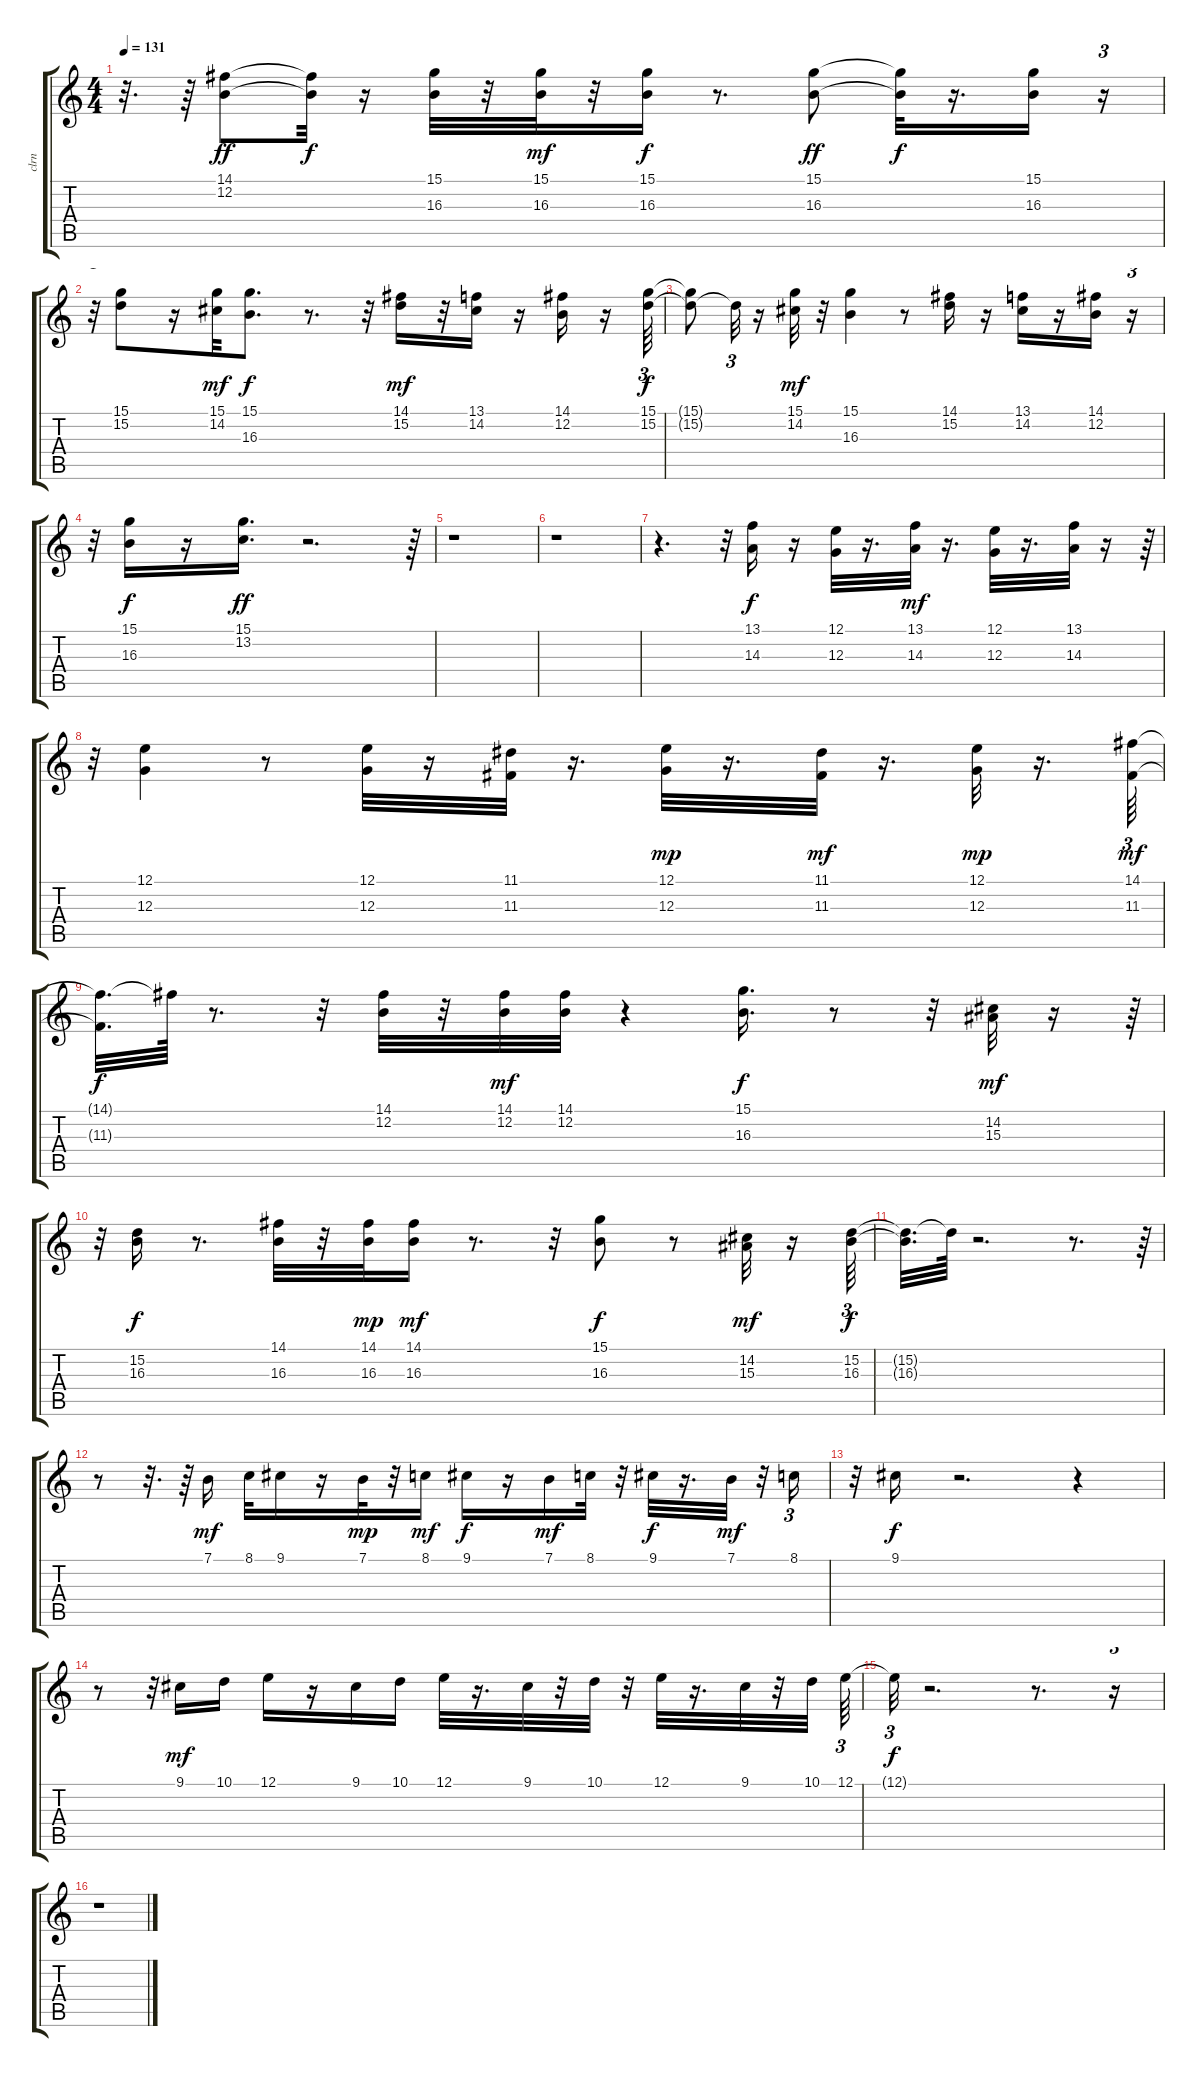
\track ("clrn" "clrn") {instrument clarinet}
\staff {score tabs}
\tuning (E4 B3 G3 D3 A2 E2) {hide}
\ts (4 4)
\tempo 131
\clef g2
\ks c
r.32{d dy f} r.64 (14.1 12.2).8{dy ff} (14.1{t} 12.2{t}).32{dy f} r.16 (15.1 16.3).32 r.32 (15.1 16.3).32{dy mf} r.32 (15.1 16.3).16{dy f} r.8{d} (15.1 16.3).8{dy ff} (15.1{t} 16.3{t}).32{dy f} r.16{d} (15.1 16.3).16 r.16{tu (3 2)} |
r.32{tu (3 2)} (15.1 15.2).8 r.16 (15.1 14.2).32{dy mf} (15.1 16.3).8{d dy f} r.8{d} r.32 (14.1 15.2).16{dy mf} r.32 (13.1 14.2).16 r.16 (14.1 12.2).16 r.16 (15.1 15.2).64{tu (3 2) dy f} |
(15.1{t} 15.2{t}).8 15.2{t}.32{tu (3 2)} r.16 (15.1 14.2).32{dy mf} r.32 (15.1 16.3).4 r.8 (14.1 15.2).16 r.16 (13.1 14.2).16 r.16 (14.1 12.2).16 r.16{tu (3 2)} |
r.32{tu (3 2)} (15.1 16.3).16{dy f} r.16 (15.1 13.2).16{d dy ff} r.2{d} r.64{tu (3 2)} |
r.1 |
r.1 |
r.4{d} r.32{tu (3 2)} (13.1 14.3).16{dy f} r.16 (12.1 12.3).32 r.16{d} (13.1 14.3).32{dy mf} r.16{d} (12.1 12.3).32 r.16{d} (13.1 14.3).32 r.16 r.64{tu (3 2)} |
r.32{tu (3 2)} (12.1 12.3).4 r.8 (12.1 12.3).32 r.16 (11.1 11.3).32 r.16{d} (12.1 12.3).32{dy mp} r.16{d} (11.1 11.3).32{dy mf} r.16{d} (12.1 12.3).32{dy mp} r.16{d} (14.1 11.3).64{tu (3 2) dy mf} |
(14.1{t} 11.3{t}).32{d dy f} 14.1{t}.64 r.8{d} r.32 (14.1 12.2).32 r.32 (14.1 12.2).32{dy mf} (14.1 12.2).32 r.4 (15.1 16.3).16{d dy f} r.8 r.32 (14.2 15.3).32{dy mf} r.16 r.64{tu (3 2)} |
r.32{tu (3 2)} (15.2 16.3).16{dy f} r.8{d} (14.1 16.3).32 r.32 (14.1 16.3).32{dy mp} (14.1 16.3).16{dy mf} r.8{d} r.32 (15.1 16.3).8{dy f} r.8 (14.2 15.3).32{dy mf} r.16 (15.2 16.3).64{tu (3 2) dy f} |
(15.2{t} 16.3{t}).32{d} 15.2{t}.64 r.2{d} r.8{d} r.64{tu (3 2)} |
r.8 r.32{d} r.64 7.1.16{dy mf} 8.1.32 9.1.16 r.16 7.1.32{dy mp} r.32 8.1.16{dy mf} 9.1.16{dy f} r.16 7.1.16{dy mf} 8.1.32 r.32 9.1.32{dy f} r.16{d} 7.1.32{dy mf} r.32 8.1.16{tu (3 2)} |
r.32{tu (3 2)} 9.1.16{dy f} r.2{d} r.4{tu (3 2)} |
r.8 r.32{tu (3 2)} 9.1.16{dy mf} 10.1.16 12.1.16 r.16 9.1.16 10.1.16 12.1.32 r.16{d} 9.1.32 r.32 10.1.32 r.32 12.1.32 r.16{d} 9.1.32 r.32 10.1.32 12.1.64{tu (3 2)} |
12.1{t}.32{tu (3 2) dy f} r.2{d} r.8{d} r.16{tu (3 2)} |
r.1
